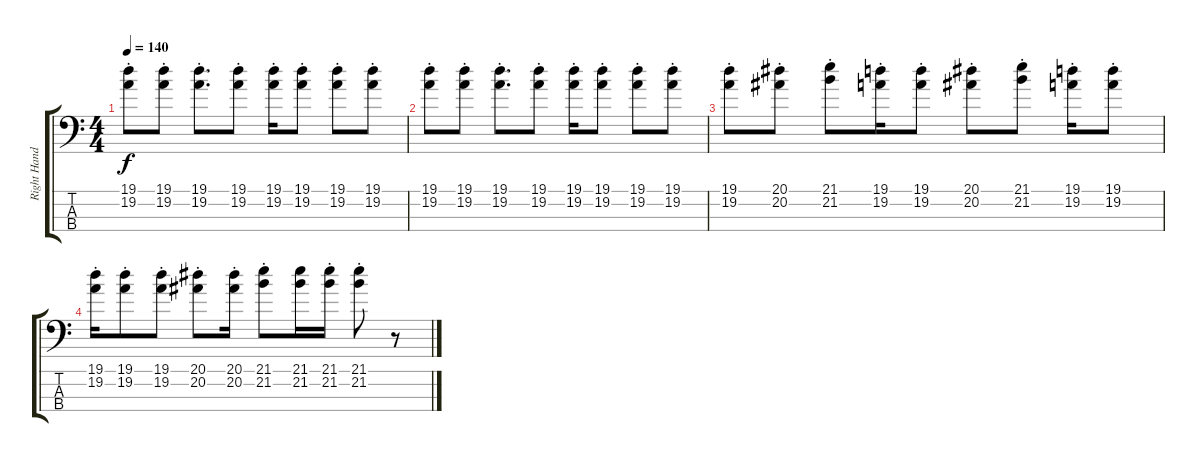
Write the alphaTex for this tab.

\track ("Right Hand Tap" "Right Hand") {instrument electricbassfinger}
\staff {score tabs}
\tuning (G2 D2 A1 E1) {hide}
\ts (4 4)
\tempo 140
\clef f4
\ks c
(19.1{st} 19.2{st}).8{dy f} (19.1{st} 19.2{st}).8 (19.1{st} 19.2{st}).8{d} (19.1{st} 19.2{st}).8 (19.1{st} 19.2{st}).16 (19.1{st} 19.2{st}).8 (19.1{st} 19.2{st}).8 (19.1{st} 19.2{st}).8 |
(19.1{st} 19.2{st}).8 (19.1{st} 19.2{st}).8 (19.1{st} 19.2{st}).8{d} (19.1{st} 19.2{st}).8 (19.1{st} 19.2{st}).16 (19.1{st} 19.2{st}).8 (19.1{st} 19.2{st}).8 (19.1{st} 19.2{st}).8 |
(19.1{st} 19.2{st}).8 (20.1{st} 20.2{st}).8 (21.1{st} 21.2{st}).8 (19.1{st} 19.2{st}).16 (19.1{st} 19.2).8 (20.1{st} 20.2{st}).8 (21.1{st} 21.2{st}).8 (19.1{st} 19.2{st}).16 (19.1 19.2{st}).8 |
(19.1{st} 19.2{st}).16 (19.1{st} 19.2{st}).8 (19.1{st} 19.2{st}).8 (20.1{st} 20.2{st}).8 (20.1{st} 20.2{st}).16 (21.1{st} 21.2{st}).8 (21.1 21.2).16 (21.1{st} 21.2{st}).16 (21.1{st} 21.2{st}).8 r.8
